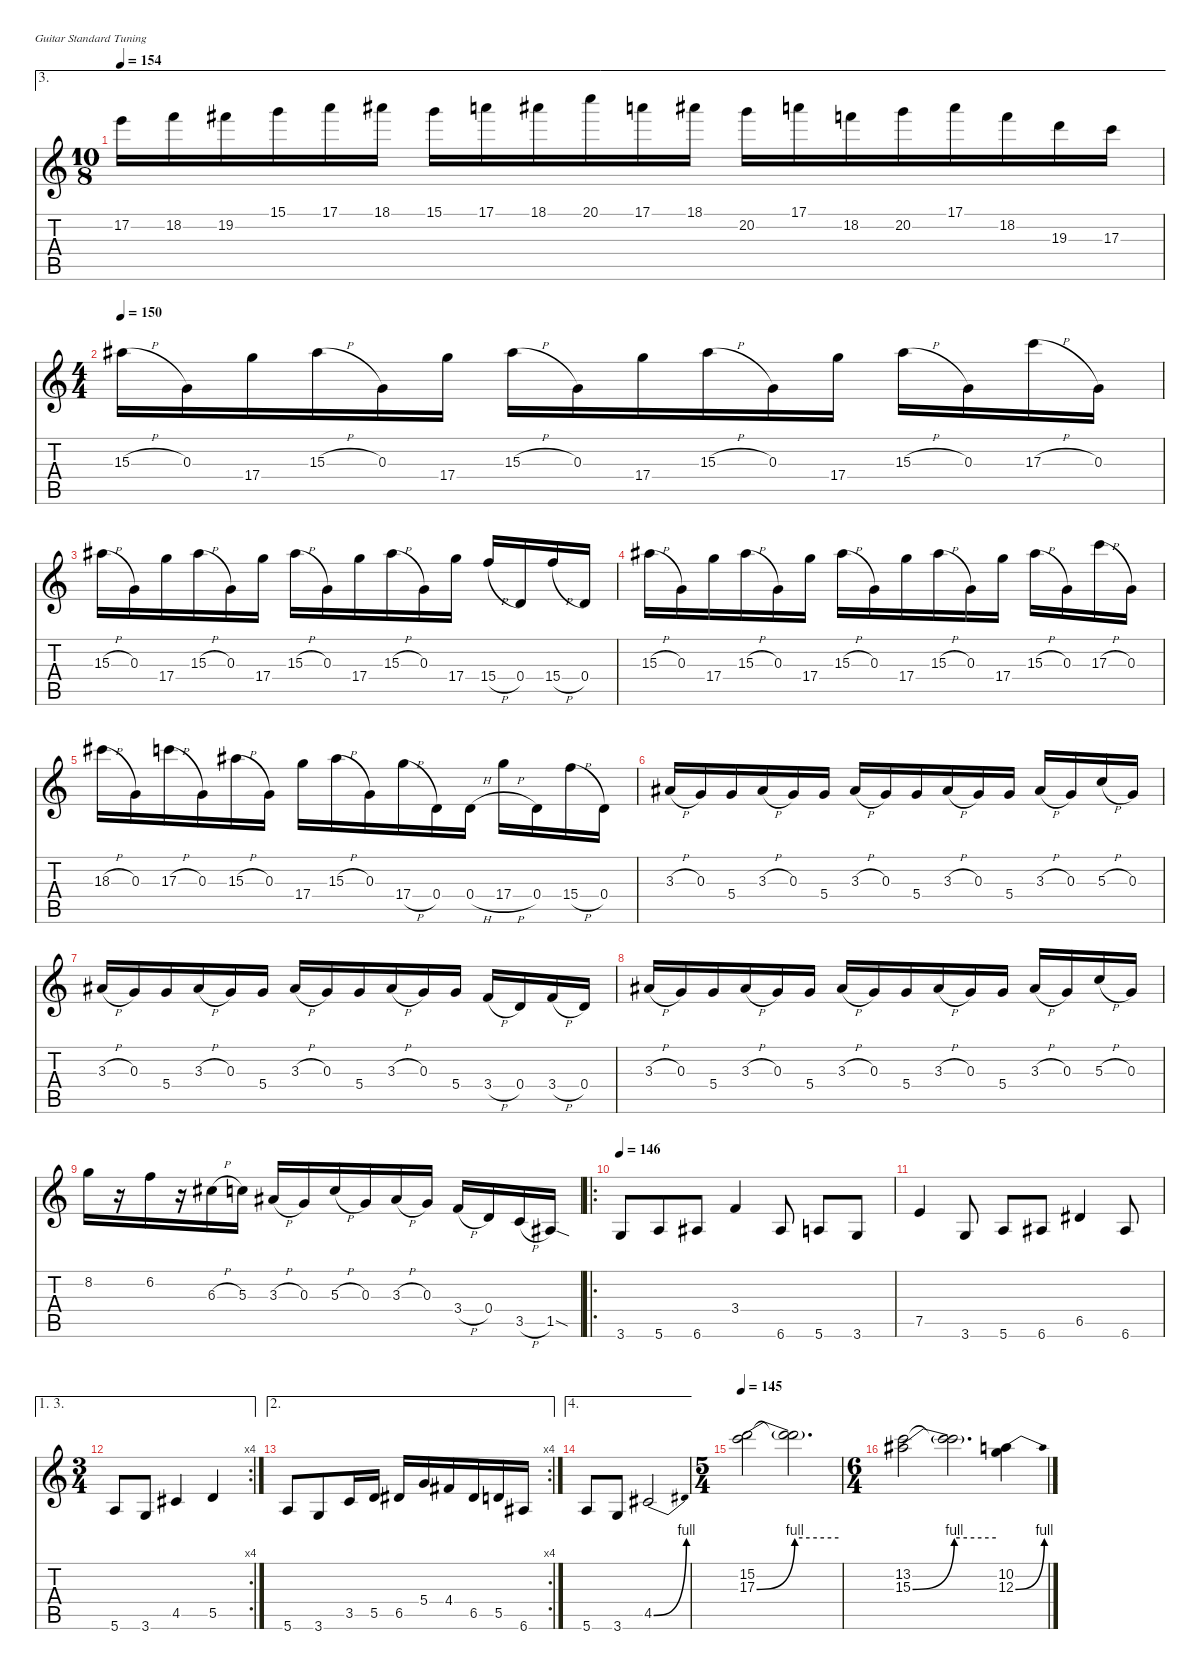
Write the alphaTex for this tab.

\defaultSystemsLayout 4
\hideDynamics
\bracketExtendMode nobrackets
\singleTrackTrackNamePolicy hidden
\multiTrackTrackNamePolicy hidden
\firstSystemTrackNameMode fullname
\otherSystemsTrackNameOrientation horizontal
\track ("Guitar 1" "dist.guit.") {defaultSystemsLayout 4 mute instrument distortionguitar}
\staff {score tabs}
\tuning (E4 B3 G3 D3 A2 E2)
\ae 3
\ts (10 8)
\beaming (8 3 3 4)
\tempo 154
\clef g2
\ks c
17.2.16{dy f beam Down} 18.2.16{beam Down} 19.2{acc #}.16{beam Down} 15.1.16{beam Down} 17.1.16{beam Down} 18.1{acc #}.16{beam Down} 15.1.16{beam Down} 17.1.16{beam Down} 18.1{acc #}.16{beam Down} 20.1.16{beam Down} 17.1.16{beam Down} 18.1{acc #}.16{beam Down} 20.2.16{beam Down} 17.1.16{beam Down} 18.2.16{beam Down} 20.2.16{beam Down} 17.1.16{beam Down} 18.2.16{beam Down} 19.3.16{beam Down} 17.3.16{beam Down} |
\ts (4 4)
\beaming (8 3 3 2)
\tempo 150
15.3{h acc #}.16{beam Down} 0.3.16{beam Down} 17.4.16{beam Down} 15.3{h acc #}.16{beam Down} 0.3.16{beam Down} 17.4.16{beam Down} 15.3{h acc #}.16{beam Down} 0.3.16{beam Down} 17.4.16{beam Down} 15.3{h acc #}.16{beam Down} 0.3.16{beam Down} 17.4.16{beam Down} 15.3{h acc #}.16{beam Down} 0.3.16{beam Down} 17.3{h}.16{beam Down} 0.3.16{beam Down} |
15.3{h acc #}.16{beam Down} 0.3.16{beam Down} 17.4.16{beam Down} 15.3{h acc #}.16{beam Down} 0.3.16{beam Down} 17.4.16{beam Down} 15.3{h acc #}.16{beam Down} 0.3.16{beam Down} 17.4.16{beam Down} 15.3{h acc #}.16{beam Down} 0.3.16{beam Down} 17.4.16{beam Down} 15.4{h}.16{beam Up} 0.4.16{beam Up} 15.4{h}.16{beam Up} 0.4.16{beam Up} |
15.3{h acc #}.16{beam Down} 0.3.16{beam Down} 17.4.16{beam Down} 15.3{h acc #}.16{beam Down} 0.3.16{beam Down} 17.4.16{beam Down} 15.3{h acc #}.16{beam Down} 0.3.16{beam Down} 17.4.16{beam Down} 15.3{h acc #}.16{beam Down} 0.3.16{beam Down} 17.4.16{beam Down} 15.3{h acc #}.16{beam Down} 0.3.16{beam Down} 17.3{h}.16{beam Down} 0.3.16{beam Down} |
18.3{h acc #}.16{beam Down} 0.3.16{beam Down} 17.3{h}.16{beam Down} 0.3.16{beam Down} 15.3{h acc #}.16{beam Down} 0.3.16{beam Down} 17.4.16{beam Down} 15.3{h acc #}.16{beam Down} 0.3.16{beam Down} 17.4{h}.16{beam Down} 0.4.16{beam Down} 0.4{h}.16{beam Down} 17.4{h}.16{beam Down} 0.4.16{beam Down} 15.4{h}.16{beam Down} 0.4.16{beam Down} |
3.3{h acc #}.16{beam Up} 0.3.16{beam Up} 5.4.16{beam Up} 3.3{h acc #}.16{beam Up} 0.3.16{beam Up} 5.4.16{beam Up} 3.3{h acc #}.16{beam Up} 0.3.16{beam Up} 5.4.16{beam Up} 3.3{h acc #}.16{beam Up} 0.3.16{beam Up} 5.4.16{beam Up} 3.3{h acc #}.16{beam Up} 0.3.16{beam Up} 5.3{h}.16{beam Up} 0.3.16{beam Up} |
3.3{h acc #}.16{beam Up} 0.3.16{beam Up} 5.4.16{beam Up} 3.3{h acc #}.16{beam Up} 0.3.16{beam Up} 5.4.16{beam Up} 3.3{h acc #}.16{beam Up} 0.3.16{beam Up} 5.4.16{beam Up} 3.3{h acc #}.16{beam Up} 0.3.16{beam Up} 5.4.16{beam Up} 3.4{h}.16{beam Up} 0.4.16{beam Up} 3.4{h}.16{beam Up} 0.4.16{beam Up} |
3.3{h acc #}.16{beam Up} 0.3.16{beam Up} 5.4.16{beam Up} 3.3{h acc #}.16{beam Up} 0.3.16{beam Up} 5.4.16{beam Up} 3.3{h acc #}.16{beam Up} 0.3.16{beam Up} 5.4.16{beam Up} 3.3{h acc #}.16{beam Up} 0.3.16{beam Up} 5.4.16{beam Up} 3.3{h acc #}.16{beam Up} 0.3.16{beam Up} 5.3{h}.16{beam Up} 0.3.16{beam Up} |
8.2.16{beam Down} r.16{beam Down} 6.2.16{beam Down} r.16{beam Down} 6.3{h acc #}.16{beam Down} 5.3.16{beam Down} 3.3{h acc #}.16{beam Up} 0.3.16{beam Up} 5.3{h}.16{beam Up} 0.3.16{beam Up} 3.3{h acc #}.16{beam Up} 0.3.16{beam Up} 3.4{h}.16{beam Up} 0.4.16{beam Up} 3.5{h}.16{beam Up} 1.5{sod acc #}.16{beam Up} |
\ro
\tempo 146
3.6.8{beam Up} 5.6.8{beam Up} 6.6{acc #}.8{beam Up} 3.4.4{beam Up} 6.6{acc #}.8{beam Up} 5.6.8{beam Up} 3.6.8{beam Up} |
7.5.4{beam Up} 3.6.8{beam Up} 5.6.8{beam Up} 6.6{acc #}.8{beam Up} 6.5{acc #}.4{beam Up} 6.6{acc #}.8{beam Up} |
\ae (1 3)
\rc 4
\ts (3 4)
\beaming (8 3 3)
5.6.8{beam Up} 3.6.8{beam Up} 4.5{acc #}.4{beam Up} 5.5.4{beam Up} |
\ae 2
\rc 4
5.6.8{beam Up} 3.6.8{beam Up} 3.5.16{beam Up} 5.5.16{beam Up} 6.5{acc #}.16{beam Up} 5.4.16{beam Up} 4.4{acc #}.16{beam Up} 6.5{acc #}.16{beam Up} 5.5.16{beam Up} 6.6{acc #}.16{beam Up} |
\ae 4
5.6.8{beam Up} 3.6.8{beam Up} 4.5{be (bend 0 0 60 4) acc #}.2{beam Up} |
\ts (5 4)
\beaming (8 6 4)
\tempo 145
(15.2 17.3{be (bend 0 0 60 4)}).2{beam Down} (15.2{t} 17.3{be (hold 0 4 60 4) t}).2{d beam Down} |
\ts (6 4)
\beaming (8 6 4 2)
(13.2 15.3{be (bend 0 0 60 4) acc #}).2{beam Down} (13.2{t} 15.3{be (hold 0 4 60 4) t}).2{d beam Down} (10.2 12.3{be (bend 0 0 30 4)}).4{beam Down}
